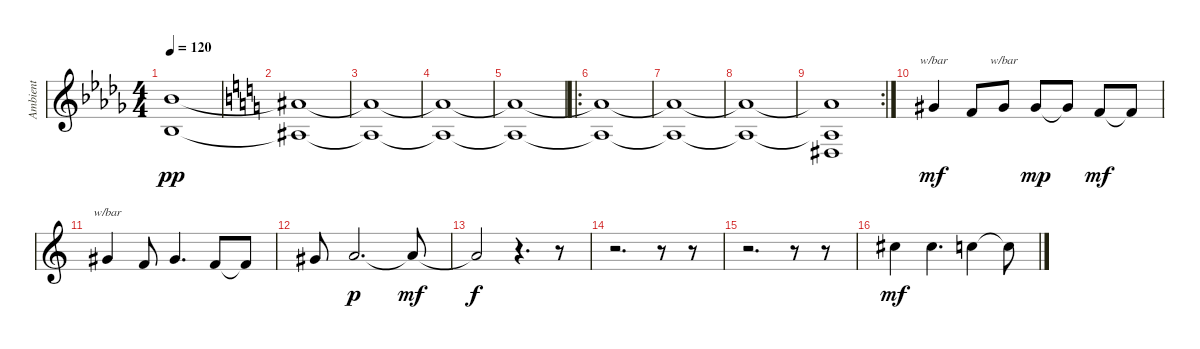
\track ("Ambient" "Ambient") {instrument fx6goblins}
\staff {score}
\tuning (E4 B3 G3 D3 A2 E2) {hide}
\ts (4 4)
\tempo 120
\clef g2
\ks bbminor
(11.2{t} 3.3{t}).1{dy pp} |
\ks c
(11.2{t} 3.3{t}).1 |
(11.2{t} 3.3{t}).1 |
(11.2{t} 3.3{t}).1 |
(11.2{t} 3.3{t}).1 |
\ro
(11.2{t} 3.3{t}).1 |
(11.2{t} 3.3{t}).1 |
(11.2{t} 3.3{t}).1 |
\rc 2
(11.2{t} 3.3{t} 1.4).1 |
4.1.4{tbe (custom default 0 0 40 0 60 -4) dy mf} 1.1.8 4.1.8{tbe (custom default 0 0 40 0 60 -4)} 4.1{t}.8{dy mp} 4.1{t}.8 1.1.8{dy mf} 1.1{t}.8 |
4.1.4{tbe (custom default 0 0 40 0 60 -4)} 1.1.8 4.1.4{d} 1.1.8 1.1{t}.8 |
4.1.8 5.1.2{d dy p} 5.1{t}.8{dy mf} |
5.1{t}.2{dy f} r.4{d} r.8 |
r.2{d} r.8 r.8 |
r.2{d} r.8 r.8 |
9.1.4{dy mf} 9.1.4{d} 8.1.4 8.1{t}.8
